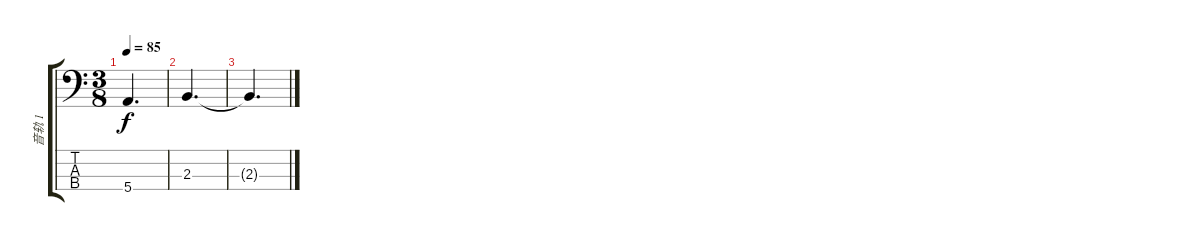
\track ("音轨 1" "音轨 1") {instrument electricbassfinger}
\staff {score tabs}
\tuning (G2 D2 A1 E1) {hide}
\ts (3 8)
\tempo 85
\clef f4
\ks c
5.4{t}.4{d dy f} |
2.3.4{d} |
2.3{t}.4{d}
